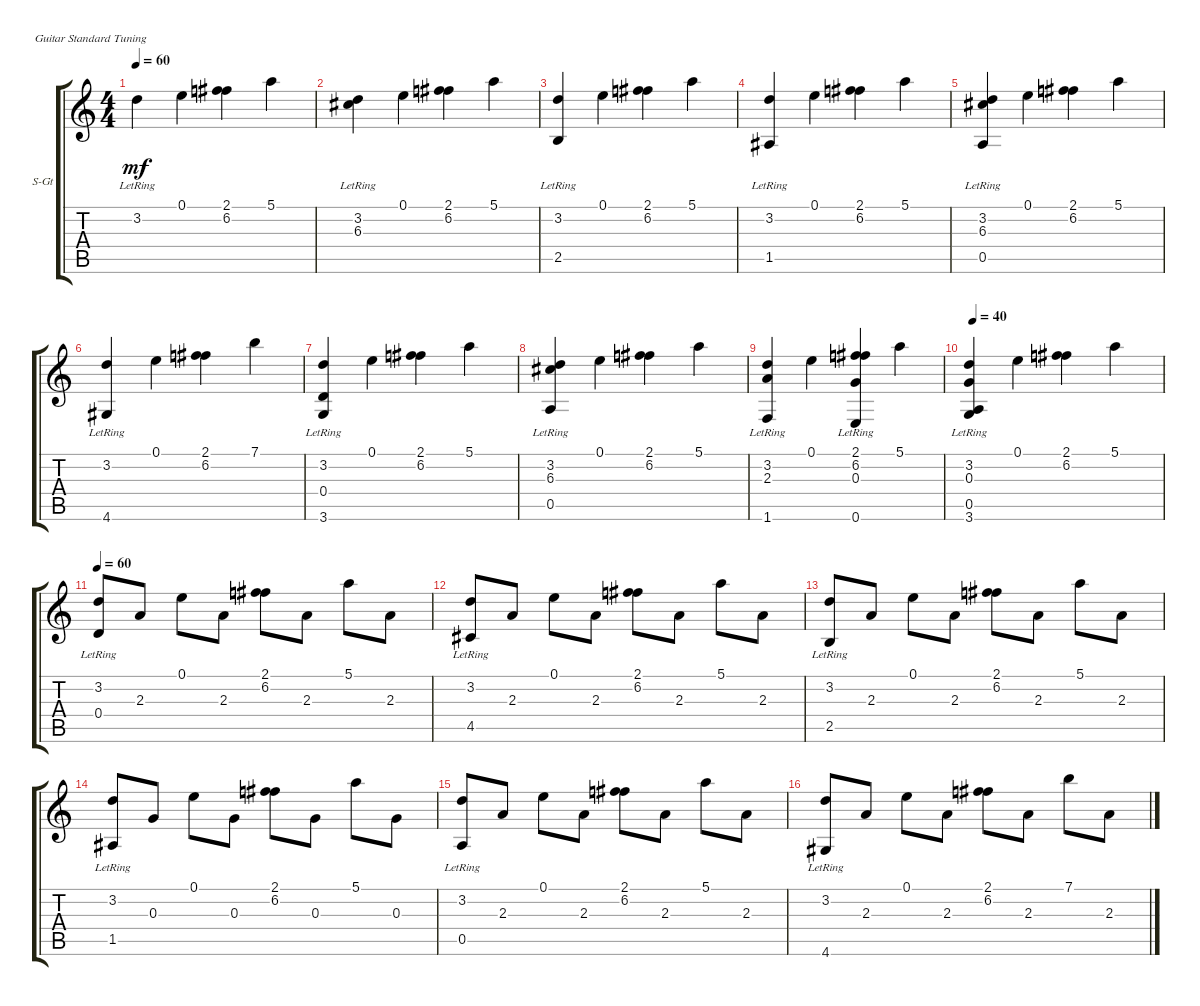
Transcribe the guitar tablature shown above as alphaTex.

\defaultSystemsLayout 4
\bracketExtendMode groupsimilarinstruments
\firstSystemTrackNameOrientation horizontal
\otherSystemsTrackNameOrientation horizontal
\track ("Steel Guitar" "S-Gt") {instrument acousticgrandpiano}
\staff {score tabs}
\tuning (E4 B3 G3 D3 A2 E2)
\displaytranspose 12
\ts (4 4)
\tempo 60
\clef g2
\ks c
3.2{lr}.4{dy mf instrument acousticgrandpiano} 0.1.4 (2.1 6.2).4 5.1.4 |
(3.2{lr} 6.3{lr}).4 0.1.4 (2.1 6.2).4 5.1.4 |
(2.5{lr} 3.2{lr}).4 0.1.4 (2.1 6.2).4 5.1.4 |
(3.2{lr} 1.5{lr}).4 0.1.4 (2.1 6.2).4 5.1.4 |
(3.2{lr} 6.3{lr} 0.5{lr}).4 0.1.4 (2.1 6.2).4 5.1.4 |
(3.2{lr} 4.6{lr}).4 0.1.4 (2.1 6.2).4 7.1.4 |
(3.2{lr} 3.6{lr} 0.4).4 0.1.4 (2.1 6.2).4 5.1.4 |
(3.2{lr} 6.3{lr} 0.5{lr}).4 0.1.4 (2.1 6.2).4 5.1.4 |
(3.2{lr} 1.6{lr} 2.3).4 0.1.4 (2.1{lr} 6.2{lr} 0.3{lr} 0.6{lr}).4 5.1.4 |
\tempo 40
(3.2{lr} 0.5 0.3 3.6).4 0.1.4 (2.1 6.2).4 5.1.4 |
\tempo 60
(3.2{lr} 0.4{lr}).8 2.3.8 0.1.8 2.3.8 (2.1 6.2).8 2.3.8 5.1.8 2.3.8 |
(3.2{lr} 4.5{lr}).8 2.3.8 0.1.8 2.3.8 (2.1 6.2).8 2.3.8 5.1.8 2.3.8 |
(3.2{lr} 2.5{lr}).8 2.3.8 0.1.8 2.3.8 (2.1 6.2).8 2.3.8 5.1.8 2.3.8 |
(3.2{lr} 1.5{lr}).8 0.3.8 0.1.8 0.3.8 (2.1 6.2).8 0.3.8 5.1.8 0.3.8 |
(3.2{lr} 0.5{lr}).8 2.3.8 0.1.8 2.3.8 (2.1 6.2).8 2.3.8 5.1.8 2.3.8 |
(3.2{lr} 4.6{lr}).8 2.3.8 0.1.8 2.3.8 (2.1 6.2).8 2.3.8 7.1.8 2.3.8
